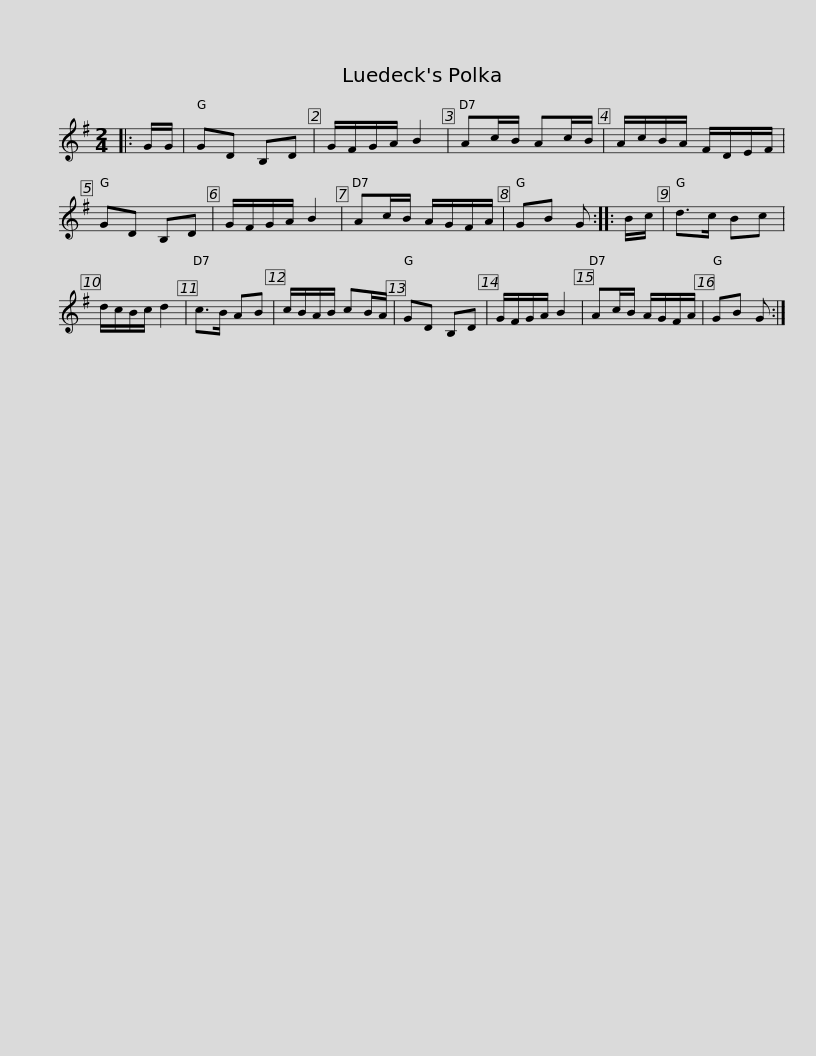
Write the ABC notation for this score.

X:1
L:1/8
M:2/4
I:linebreak $
K:G
V:1 treble
V:1
|: G/G/ | GD B,D | G/F/G/A/ B2 | Ac/B/ Ac/B/ | A/c/B/A/ F/D/E/F/ | %5
 GD B,D | G/F/G/A/ B2 | Ac/B/ A/G/F/A/ |$ GB G :: B/c/ | %10
 d>c Bc | d/c/B/c/ d2 | c>B AB | c/B/A/B/ cB/A/ | GD B,D | %15
 G/F/G/A/ B2 | Ac/B/ A/G/F/A/ |$ GB G :| %18
